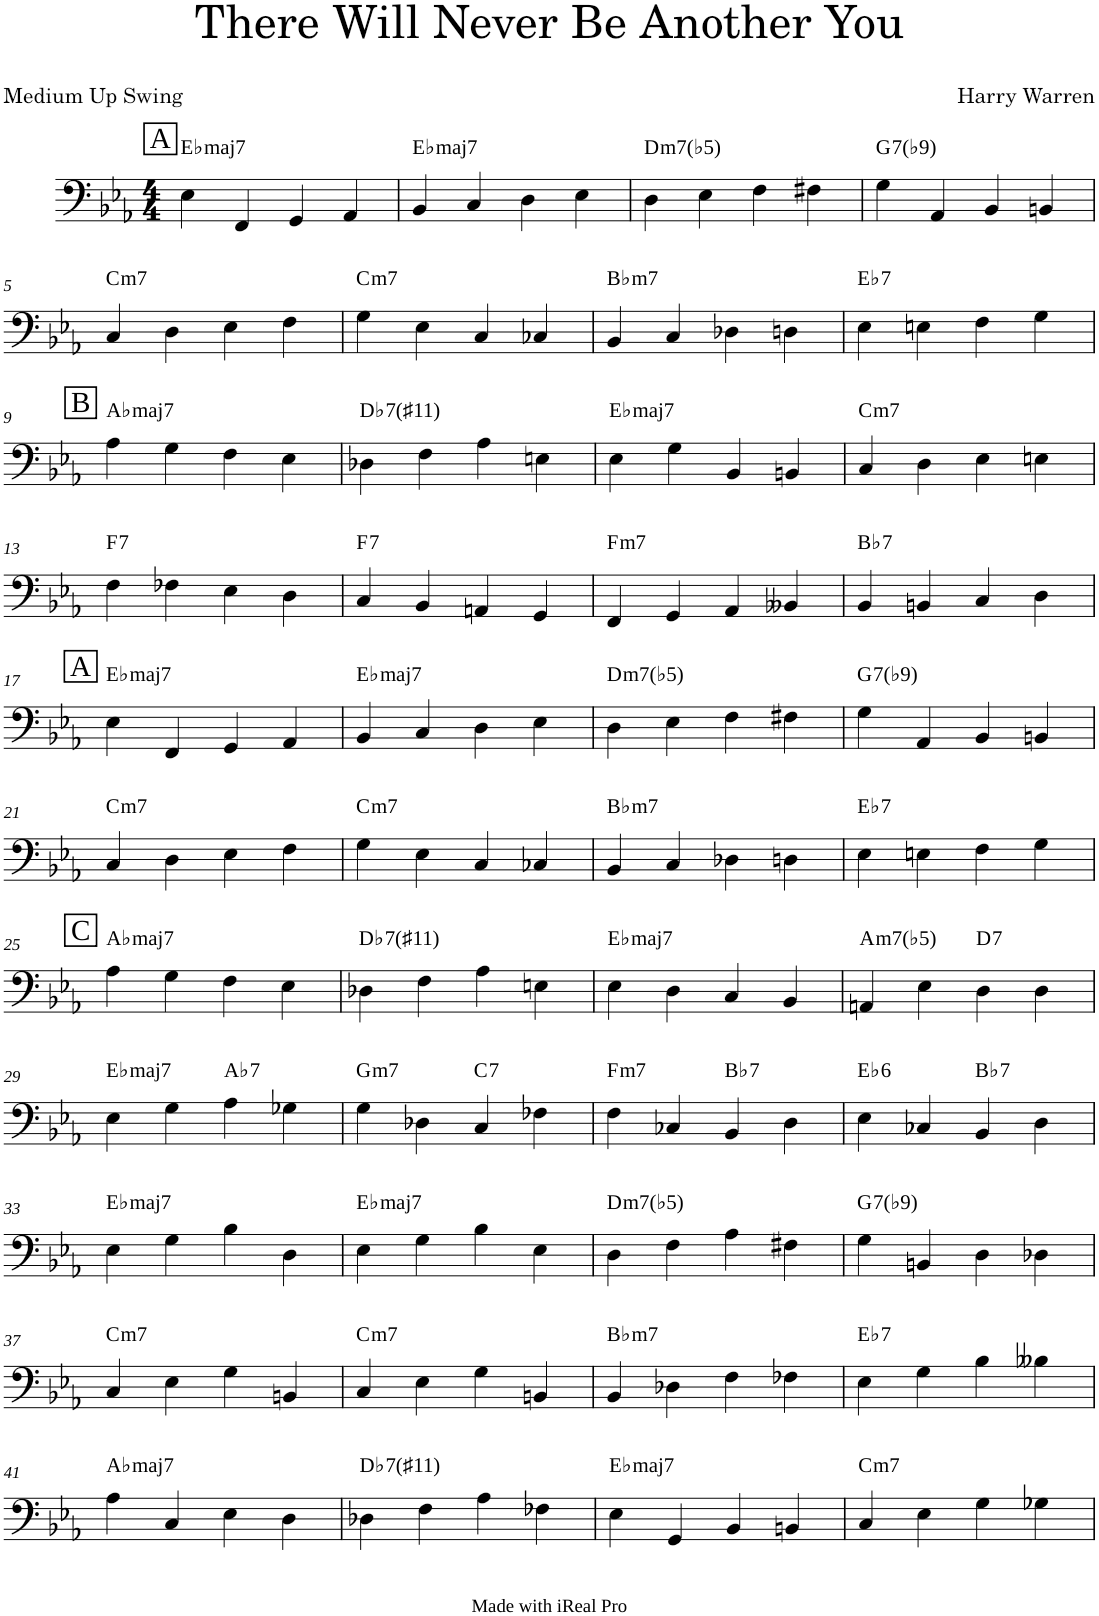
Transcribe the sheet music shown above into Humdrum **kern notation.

**kern	**harte
*part1	*part1
*staff1	*
*I"Fretless Electric Bass	*
*I'Frtl. El. B.	*
*clefF4	*
*Trd7c12	*
*k[b-e-a-]	*
*E-:	*
*M4/4	*
!!LO:REH:place=s1:a:cj:fs=14:t=A
=1	=1
!	!LO:H:kt=maj7
4E-\	Eb:maj7
4FF/	.
4GG/	.
4AA-/	.
=2	=2
!	!LO:H:kt=maj7
4BB-/	Eb:maj7
4C/	.
4D\	.
4E-\	.
=3	=3
!	!LO:H:kt=m7(b5)
4D\	D:hdim7
4E-\	.
4F\	.
4F#X\	.
=4	=4
!	!LO:H:kt=7
4G\	G:7(b9)
4AA-/	.
4BB-/	.
4BBn/	.
!!LO:LB:g=z
=5	=5
!	!LO:H:kt=m7
4C/	C:min7
4D\	.
4E-\	.
4F\	.
=6	=6
!	!LO:H:kt=m7
4G\	C:min7
4E-\	.
4C/	.
4C-X/	.
=7	=7
!	!LO:H:kt=m7
4BB-/	Bb:min7
4C/	.
4D-X\	.
4Dn\	.
=8	=8
!	!LO:H:kt=7
4E-\	Eb:7
4En\	.
4F\	.
4G\	.
!!LO:LB:g=z
!!LO:REH:place=s1:a:cj:fs=14:t=B
=9	=9
!	!LO:H:kt=maj7
4A-\	Ab:maj7
4G\	.
4F\	.
4E-\	.
=10	=10
!	!LO:H:kt=7
4D-X\	Db:7(#11)
4F\	.
4A-\	.
4En\	.
=11	=11
!	!LO:H:kt=maj7
4E-\	Eb:maj7
4G\	.
4BB-/	.
4BBn/	.
=12	=12
!	!LO:H:kt=m7
4C/	C:min7
4D\	.
4E-\	.
4En\	.
!!LO:LB:g=z
=13	=13
!	!LO:H:kt=7
4F\	F:7
4F-X\	.
4E-\	.
4D\	.
=14	=14
!	!LO:H:kt=7
4C/	F:7
4BB-/	.
4AAn/	.
4GG/	.
=15	=15
!	!LO:H:kt=m7
4FF/	F:min7
4GG/	.
4AA-/	.
4BB--X/	.
=16	=16
!	!LO:H:kt=7
4BB-/	Bb:7
4BBn/	.
4C/	.
4D\	.
!!LO:LB:g=z
!!LO:REH:place=s1:a:cj:fs=14:t=A
=17	=17
!	!LO:H:kt=maj7
4E-\	Eb:maj7
4FF/	.
4GG/	.
4AA-/	.
=18	=18
!	!LO:H:kt=maj7
4BB-/	Eb:maj7
4C/	.
4D\	.
4E-\	.
=19	=19
!	!LO:H:kt=m7(b5)
4D\	D:hdim7
4E-\	.
4F\	.
4F#X\	.
=20	=20
!	!LO:H:kt=7
4G\	G:7(b9)
4AA-/	.
4BB-/	.
4BBn/	.
!!LO:LB:g=z
=21	=21
!	!LO:H:kt=m7
4C/	C:min7
4D\	.
4E-\	.
4F\	.
=22	=22
!	!LO:H:kt=m7
4G\	C:min7
4E-\	.
4C/	.
4C-X/	.
=23	=23
!	!LO:H:kt=m7
4BB-/	Bb:min7
4C/	.
4D-X\	.
4Dn\	.
=24	=24
!	!LO:H:kt=7
4E-\	Eb:7
4En\	.
4F\	.
4G\	.
!!LO:LB:g=z
!!LO:REH:place=s1:a:cj:fs=14:t=C
=25	=25
!	!LO:H:kt=maj7
4A-\	Ab:maj7
4G\	.
4F\	.
4E-\	.
=26	=26
!	!LO:H:kt=7
4D-X\	Db:7(#11)
4F\	.
4A-\	.
4En\	.
=27	=27
!	!LO:H:kt=maj7
4E-\	Eb:maj7
4D\	.
4C/	.
4BB-/	.
=28	=28
!	!LO:H:kt=m7(b5)
4AAn/	A:hdim7
4E-\	.
!	!LO:H:kt=7
4D\	D:7
4D\	.
!!LO:LB:g=z
=29	=29
!	!LO:H:kt=maj7
4E-\	Eb:maj7
4G\	.
!	!LO:H:kt=7
4A-\	Ab:7
4G-X\	.
=30	=30
!	!LO:H:kt=m7
4G\	G:min7
4D-X\	.
!	!LO:H:kt=7
4C/	C:7
4F-X\	.
=31	=31
!	!LO:H:kt=m7
4F\	F:min7
4C-X/	.
!	!LO:H:kt=7
4BB-/	Bb:7
4D\	.
=32	=32
!	!LO:H:kt=6
4E-\	Eb:maj6
4C-X/	.
!	!LO:H:kt=7
4BB-/	Bb:7
4D\	.
!!LO:LB:g=z
=33	=33
!	!LO:H:kt=maj7
4E-\	Eb:maj7
4G\	.
4B-\	.
4D\	.
=34	=34
!	!LO:H:kt=maj7
4E-\	Eb:maj7
4G\	.
4B-\	.
4E-\	.
=35	=35
!	!LO:H:kt=m7(b5)
4D\	D:hdim7
4F\	.
4A-\	.
4F#X\	.
=36	=36
!	!LO:H:kt=7
4G\	G:7(b9)
4BBn/	.
4D\	.
4D-X\	.
!!LO:LB:g=z
=37	=37
!	!LO:H:kt=m7
4C/	C:min7
4E-\	.
4G\	.
4BBn/	.
=38	=38
!	!LO:H:kt=m7
4C/	C:min7
4E-\	.
4G\	.
4BBn/	.
=39	=39
!	!LO:H:kt=m7
4BB-/	Bb:min7
4D-X\	.
4F\	.
4F-X\	.
=40	=40
!	!LO:H:kt=7
4E-\	Eb:7
4G\	.
4B-\	.
4B--X\	.
!!LO:LB:g=z
=41	=41
!	!LO:H:kt=maj7
4A-\	Ab:maj7
4C/	.
4E-\	.
4D\	.
=42	=42
!	!LO:H:kt=7
4D-X\	Db:7(#11)
4F\	.
4A-\	.
4F-X\	.
=43	=43
!	!LO:H:kt=maj7
4E-\	Eb:maj7
4GG/	.
4BB-/	.
4BBn/	.
=44	=44
!	!LO:H:kt=m7
4C/	C:min7
4E-\	.
4G\	.
4G-X\	.
=	=
*-	*-
